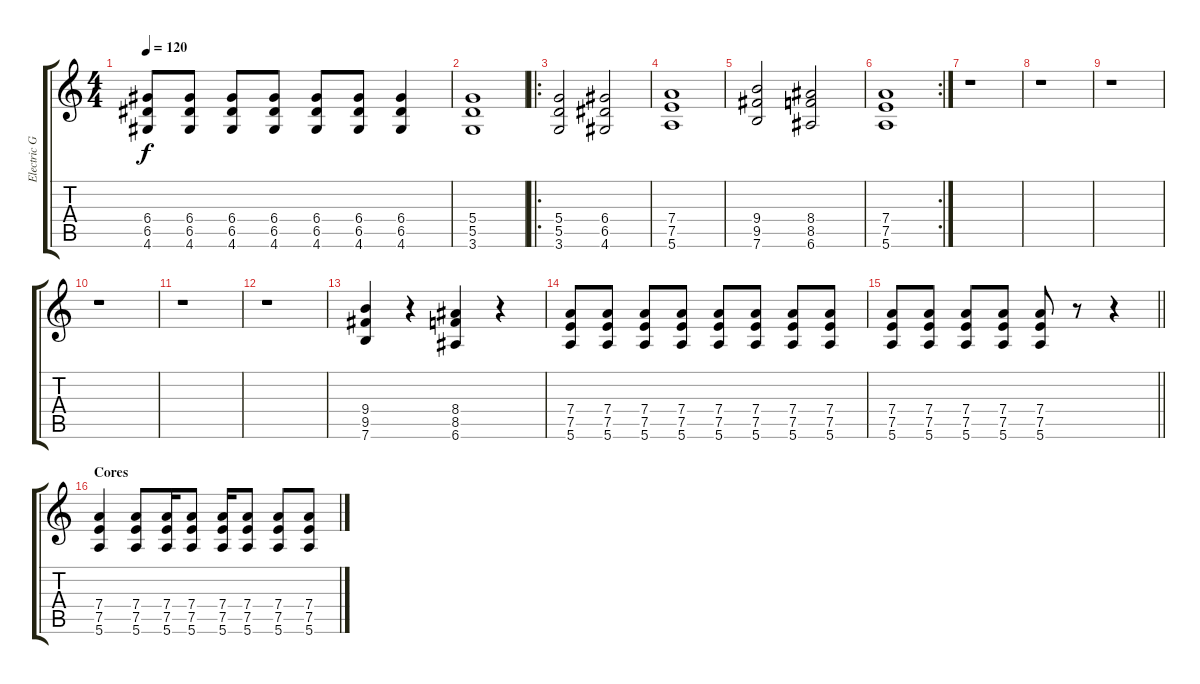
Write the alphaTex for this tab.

\track ("Electric Guitar" "Electric G") {instrument overdrivenguitar}
\staff {score tabs}
\tuning (E4 B3 G3 D3 A2 E2) {hide}
\ts (4 4)
\tempo 120
\clef g2
\ks c
(6.4 6.5 4.6).8{dy f} (6.4 6.5 4.6).8 (6.4 6.5 4.6).8 (6.4 6.5 4.6).8 (6.4 6.5 4.6).8 (6.4 6.5 4.6).8 (6.4 6.5 4.6).4 |
(5.4 5.5 3.6).1 |
\ro
(5.4 5.5 3.6).2 (6.4 6.5 4.6).2 |
(7.4 7.5 5.6).1 |
(9.4 9.5 7.6).2 (8.4 8.5 6.6).2 |
\rc 2
(7.4 7.5 5.6).1 |
r.1 |
r.1 |
r.1 |
r.1 |
r.1 |
r.1 |
(9.4 9.5 7.6).4 r.4 (8.4 8.5 6.6).4 r.4 |
(7.4 7.5 5.6).8 (7.4 7.5 5.6).8 (7.4 7.5 5.6).8 (7.4 7.5 5.6).8 (7.4 7.5 5.6).8 (7.4 7.5 5.6).8 (7.4 7.5 5.6).8 (7.4 7.5 5.6).8 |
\barLineRight lightlight
(7.4 7.5 5.6).8 (7.4 7.5 5.6).8 (7.4 7.5 5.6).8 (7.4 7.5 5.6).8 (7.4 7.5 5.6).8 r.8 r.4 |
\section ("" "Cores")
(7.4 7.5 5.6).4 (7.4 7.5 5.6).8 (7.4 7.5 5.6).16 (7.4 7.5 5.6).8 (7.4 7.5 5.6).16 (7.4 7.5 5.6).8 (7.4 7.5 5.6).8 (7.4 7.5 5.6).8
